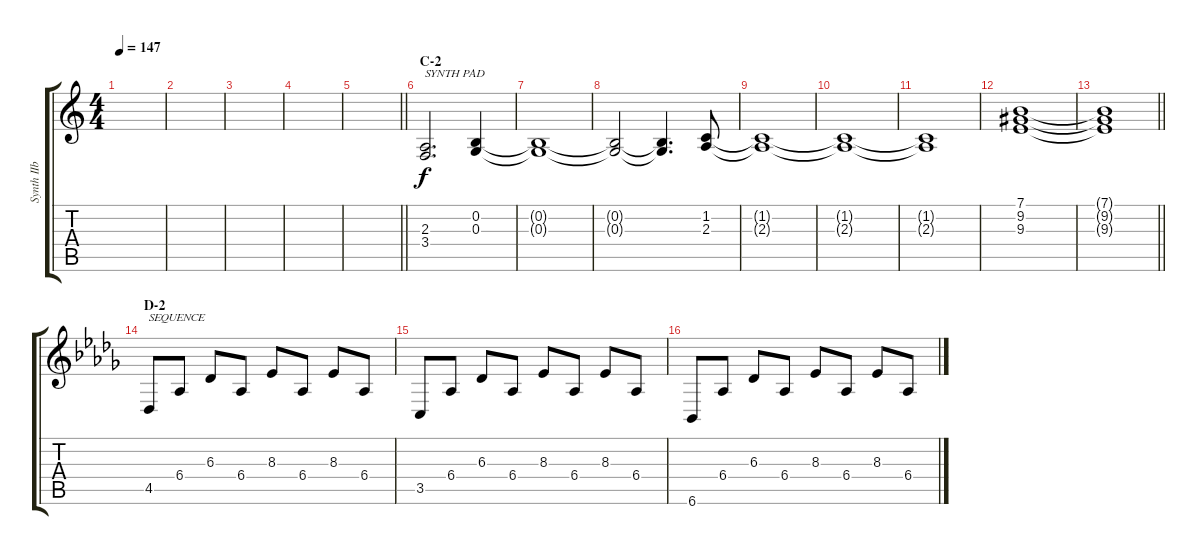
\track ("Synth IIb (Kotobuki Tsumugi)" "Synth IIb ") {instrument lead3calliope}
\staff {score tabs}
\tuning (E4 B3 G3 D3 A2 E2) {hide}
\ts (4 4)
\tempo 147
\clef g2
\ks c
|
|
|
|
\barLineRight lightlight
|
\section ("" "C-2")
(2.3 3.4).2{d txt "SYNTH PAD"} (0.2 0.3).4 |
(0.2{t} 0.3{t}).1 |
(0.2{t} 0.3{t}).2 (0.2{t} 0.3{t}).4{d} (1.2 2.3).8 |
(1.2{t} 2.3{t}).1 |
(1.2{t} 2.3{t}).1 |
(1.2{t} 2.3{t}).1 |
(7.1 9.2 9.3).1 |
\barLineRight lightlight
(7.1{t} 9.2{t} 9.3{t}).1 |
\section ("" "D-2")
\ks db
4.5.8{txt "SEQUENCE"} 6.4.8 6.3.8 6.4.8 8.3.8 6.4.8 8.3.8 6.4.8 |
3.5.8 6.4.8 6.3.8 6.4.8 8.3.8 6.4.8 8.3.8 6.4.8 |
6.6.8 6.4.8 6.3.8 6.4.8 8.3.8 6.4.8 8.3.8 6.4.8
